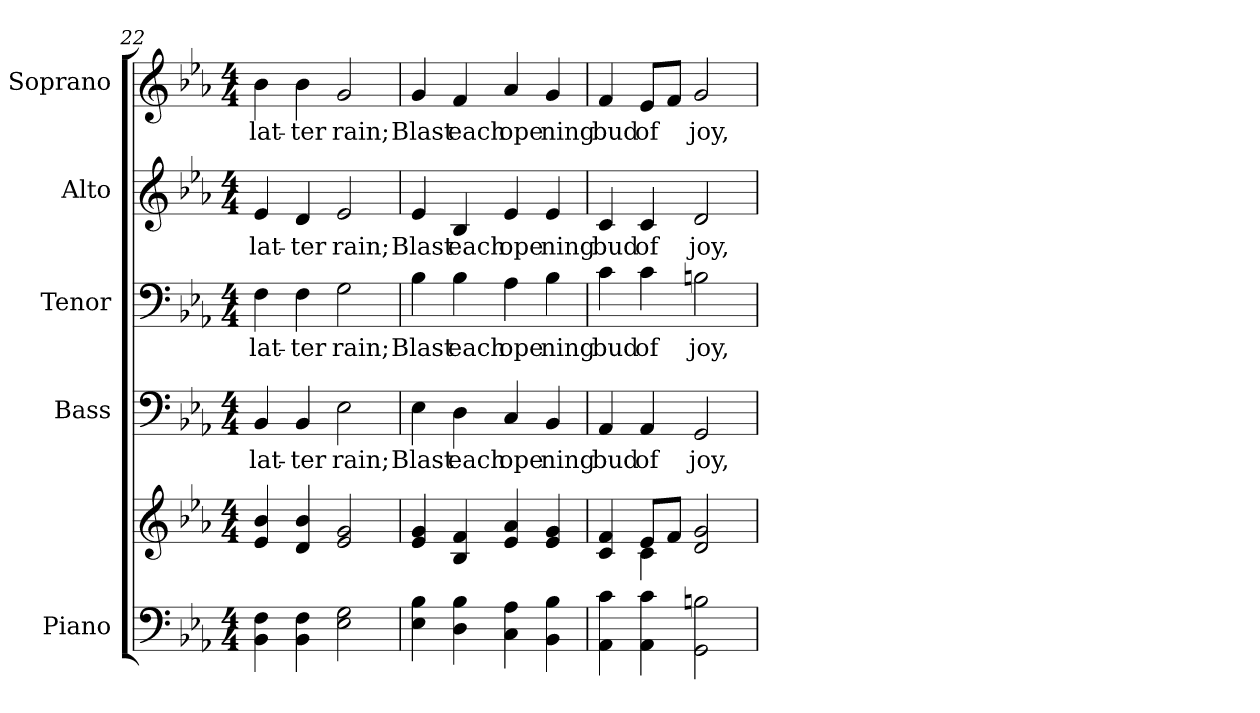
**kern	**kern	**kern	**text	**kern	**text	**kern	**text	**kern	**text
*part5	*part5	*part4	*part4	*part3	*part3	*part2	*part2	*part1	*part1
*staff6	*staff5	*staff4	*staff4	*staff3	*staff3	*staff2	*staff2	*staff1	*staff1
*I"Piano	*	*I"Bass	*	*I"Tenor	*	*I"Alto	*	*I"Soprano	*
*I'Pno.	*	*I'B.	*	*I'T.	*	*I'A.	*	*I'S.	*
*clefF4	*clefG2	*clefF4	*	*clefF4	*	*clefG2	*	*clefG2	*
*k[b-e-a-]	*k[b-e-a-]	*k[b-e-a-]	*	*k[b-e-a-]	*	*k[b-e-a-]	*	*k[b-e-a-]	*
*E-:	*E-:	*E-:	*	*E-:	*	*E-:	*	*E-:	*
*M4/4	*M4/4	*M4/4	*	*M4/4	*	*M4/4	*	*M4/4	*
=22	=22	=22	=22	=22	=22	=22	=22	=22	=22
!	!	!	!LO:LY:b:color=#000000	!	!	!	!	!	!
!	!	!	!	!	!LO:LY:b:color=#000000	!	!	!	!
!	!	!	!	!	!	!	!LO:LY:b:color=#000000	!	!
!	!	!	!	!	!	!	!	!	!LO:LY:b:color=#000000
4BB-i\ 4Fi	4e-i/ 4b-i	4BB-i/	lat-	4Fi\	lat-	4e-i/	lat-	4b-i\	lat-
!	!	!	!LO:LY:b:color=#000000	!	!	!	!	!	!
!	!	!	!	!	!LO:LY:b:color=#000000	!	!	!	!
!	!	!	!	!	!	!	!LO:LY:b:color=#000000	!	!
!	!	!	!	!	!	!	!	!	!LO:LY:b:color=#000000
4BB-i\ 4Fi	4di/ 4b-i	4BB-i/	-ter	4Fi\	-ter	4di/	-ter	4b-i\	-ter
!	!	!	!LO:LY:b:color=#000000	!	!	!	!	!	!
!	!	!	!	!	!LO:LY:b:color=#000000	!	!	!	!
!	!	!	!	!	!	!	!LO:LY:b:color=#000000	!	!
!	!	!	!	!	!	!	!	!	!LO:LY:b:color=#000000
2E-i\ 2Gi	2e-i/ 2gi	2E-i\	rain;	2Gi\	rain;	2e-i/	rain;	2gi/	rain;
!!LO:PB:g=z
=23	=23	=23	=23	=23	=23	=23	=23	=23	=23
!	!	!	!LO:LY:b:color=#000000	!	!	!	!	!	!
!	!	!	!	!	!LO:LY:b:color=#000000	!	!	!	!
!	!	!	!	!	!	!	!LO:LY:b:color=#000000	!	!
!	!	!	!	!	!	!	!	!	!LO:LY:b:color=#000000
4E-i\ 4B-i	4e-i/ 4gi	4E-i\	Blast	4B-i\	Blast	4e-i/	Blast	4gi/	Blast
!	!	!	!LO:LY:b:color=#000000	!	!	!	!	!	!
!	!	!	!	!	!LO:LY:b:color=#000000	!	!	!	!
!	!	!	!	!	!	!	!LO:LY:b:color=#000000	!	!
!	!	!	!	!	!	!	!	!	!LO:LY:b:color=#000000
4Di\ 4B-i	4B-i/ 4fi	4Di\	each	4B-i\	each	4B-i/	each	4fi/	each
!	!	!	!LO:LY:b:color=#000000	!	!	!	!	!	!
!	!	!	!	!	!LO:LY:b:color=#000000	!	!	!	!
!	!	!	!	!	!	!	!LO:LY:b:color=#000000	!	!
!	!	!	!	!	!	!	!	!	!LO:LY:b:color=#000000
4Ci\ 4A-i	4e-i/ 4a-i	4Ci/	ope	4A-i\	ope	4e-i/	ope	4a-i/	ope
!	!	!	!LO:LY:b:color=#000000	!	!	!	!	!	!
!	!	!	!	!	!LO:LY:b:color=#000000	!	!	!	!
!	!	!	!	!	!	!	!LO:LY:b:color=#000000	!	!
!	!	!	!	!	!	!	!	!	!LO:LY:b:color=#000000
4BB-i\ 4B-i	4e-i/ 4gi	4BB-i/	ning	4B-i\	ning	4e-i/	ning	4gi/	ning
=24	=24	=24	=24	=24	=24	=24	=24	=24	=24
*	*^	*	*	*	*	*	*	*	*
!	!	!	!	!LO:LY:b:color=#000000	!	!	!	!	!	!
!	!	!	!	!	!	!LO:LY:b:color=#000000	!	!	!	!
!	!	!	!	!	!	!	!	!LO:LY:b:color=#000000	!	!
!	!	!	!	!	!	!	!	!	!	!LO:LY:b:color=#000000
4AA-i\ 4ci	4ci/ 4fi	4ryy	4AA-i/	bud	4ci\	bud	4ci/	bud	4fi/	bud
!	!	!	!	!LO:LY:b:color=#000000	!	!	!	!	!	!
!	!	!	!	!	!	!LO:LY:b:color=#000000	!	!	!	!
!	!	!	!	!	!	!	!	!LO:LY:b:color=#000000	!	!
!	!	!	!	!	!	!	!	!	!	!LO:LY:b:color=#000000
4AA-i\ 4ci	8e-i/L	4ci\	4AA-i/	of	4ci\	of	4ci/	of	8e-i/L	of
.	8fi/J	.	.	.	.	.	.	.	8fi/J	.
!	!	!	!	!LO:LY:b:color=#000000	!	!	!	!	!	!
!	!	!	!	!	!	!LO:LY:b:color=#000000	!	!	!	!
!	!	!	!	!	!	!	!	!LO:LY:b:color=#000000	!	!
!	!	!	!	!	!	!	!	!	!	!LO:LY:b:color=#000000
2GGi\ 2Bni	2di/ 2gi	2ryy	2GGi/	joy,	2Bni\	joy,	2di/	joy,	2gi/	joy,
*	*v	*v	*	*	*	*	*	*	*	*
=	=	=	=	=	=	=	=	=	=
*-	*-	*-	*-	*-	*-	*-	*-	*-	*-
